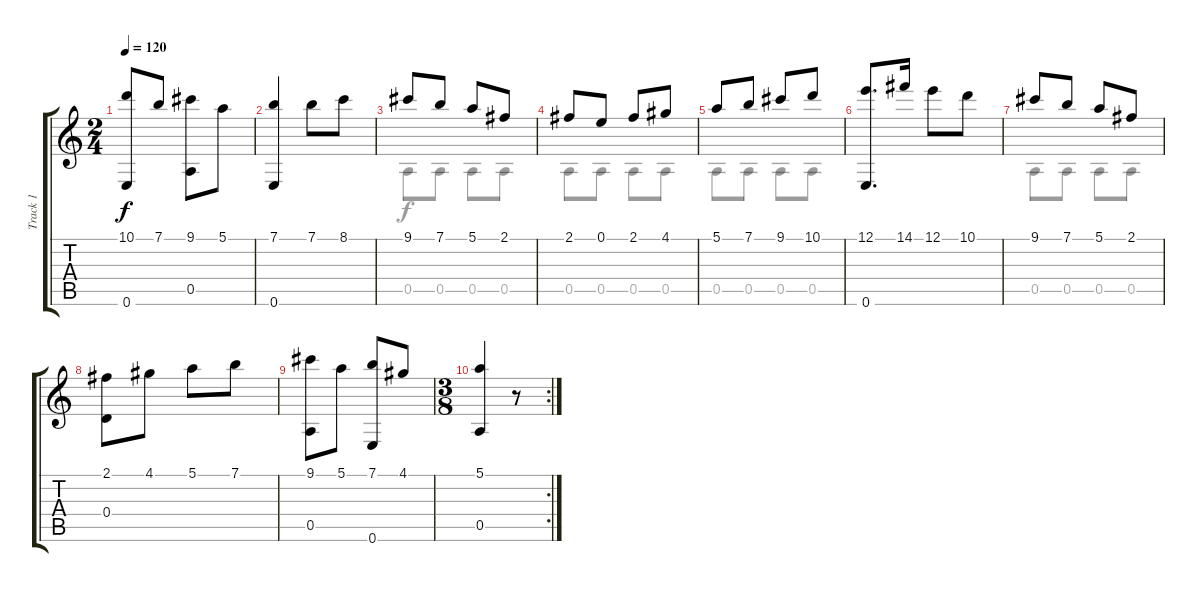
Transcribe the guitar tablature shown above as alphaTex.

\track ("Track 1" "Track 1") {instrument acousticguitarsteel}
\staff {score tabs}
\tuning (E4 B3 G3 D3 A2 E2) {hide}
\voice
\ts (2 4)
\tempo 120
\clef g2
\ks c
(10.1 0.6).8{dy f} 7.1.8 (9.1 0.5).8 5.1.8 |
(7.1 0.6).4 7.1.8 8.1.8 |
9.1.8 7.1.8 5.1.8 2.1.8 |
2.1.8 0.1.8 2.1.8 4.1.8 |
5.1.8 7.1.8 9.1.8 10.1.8 |
(12.1 0.6).8{d} 14.1.16 12.1.8 10.1.8 |
9.1.8 7.1.8 5.1.8 2.1.8 |
(2.1 0.4).8 4.1.8 5.1.8 7.1.8 |
(9.1 0.5).8 5.1.8 (7.1 0.6).8 4.1.8 |
\rc 2
\ts (3 8)
(5.1 0.5).4 r.8
\voice
\clef g2
\ottava regular
\simile none
\ks c
|
|
0.5.8 0.5.8 0.5.8 0.5.8 |
0.5.8 0.5.8 0.5.8 0.5.8 |
0.5.8 0.5.8 0.5.8 0.5.8 |
|
0.5.8 0.5.8 0.5.8 0.5.8 |
|
|
